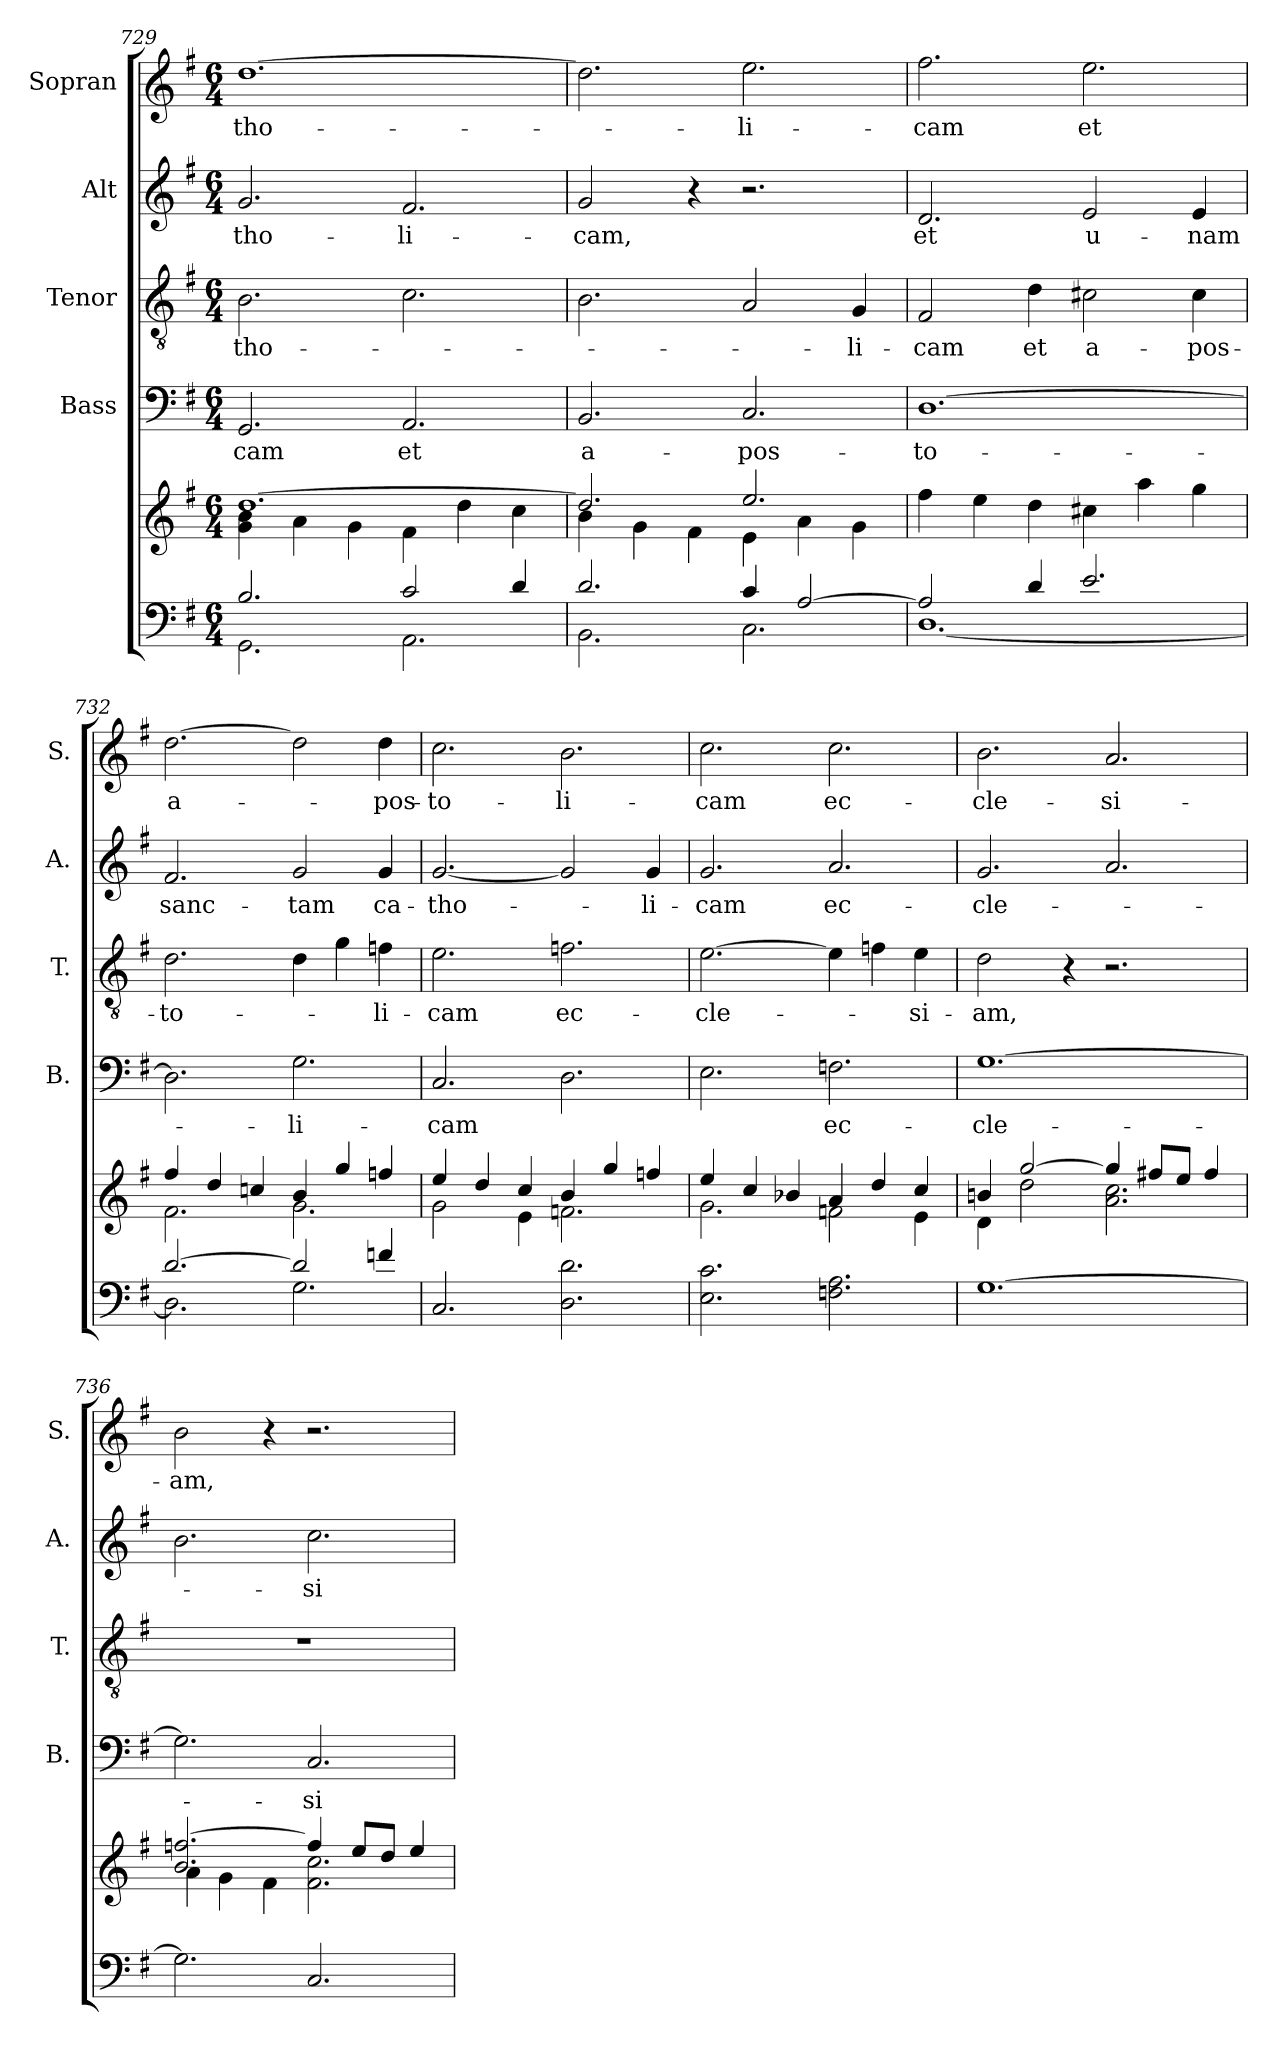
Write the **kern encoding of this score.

**kern	**kern	**kern	**text	**kern	**text	**kern	**text	**kern	**text
*part5	*part5	*part4	*part4	*part3	*part3	*part2	*part2	*part1	*part1
*staff6	*staff5	*staff4	*staff4	*staff3	*staff3	*staff2	*staff2	*staff1	*staff1
*	*	*I"Bass	*	*I"Tenor	*	*I"Alt	*	*I"Sopran	*
*	*	*I'B.	*	*I'T.	*	*I'A.	*	*I'S.	*
*clefF4	*clefG2	*clefF4	*	*clefGv2	*	*clefG2	*	*clefG2	*
*k[f#]	*k[f#]	*k[f#]	*	*k[f#]	*	*k[f#]	*	*k[f#]	*
*G:	*G:	*G:	*	*G:	*	*G:	*	*G:	*
*M6/4	*M6/4	*M6/4	*	*M6/4	*	*M6/4	*	*M6/4	*
=729	=729	=729	=729	=729	=729	=729	=729	=729	=729
*^	*^	*	*	*	*	*	*	*	*
!	!	!	!	!	!LO:LY:b	!	!LO:LY:b	!	!LO:LY:b	!	!LO:LY:b
2.B/	2.GG\	[>1.dd	4g\ 4b\	2.GG/	-cam	2.B\	-tho-	2.g/	-tho-	[1.dd	-tho-
.	.	.	4a\	.	.	.	.	.	.	.	.
.	.	.	4g\	.	.	.	.	.	.	.	.
!	!	!	!	!	!LO:LY:b	!	!	!	!LO:LY:b	!	!
2c/	2.AA\	.	4f#\	2.AA/	et	2.c\	.	2.f#/	-li-	.	.
.	.	.	4dd\	.	.	.	.	.	.	.	.
4d/	.	.	4cc\	.	.	.	.	.	.	.	.
=730	=730	=730	=730	=730	=730	=730	=730	=730	=730	=730	=730
!	!	!	!	!	!LO:LY:b	!	!	!	!LO:LY:b	!	!
2.d/	2.BB\	2.dd/]	4b\	2.BB/	a-	2.B\	.	2g/	-cam,	2.dd\]	.
.	.	.	4g\	.	.	.	.	.	.	.	.
.	.	.	4f#\	.	.	.	.	4r	.	.	.
!	!	!	!	!	!LO:LY:b	!	!	!	!	!	!LO:LY:b
4c/	2.C\	2.ee/	4e\	2.C/	-pos-	2A/	.	2.r	.	2.ee\	-li-
[>2A/	.	.	4a\	.	.	.	.	.	.	.	.
!	!	!	!	!	!	!	!LO:LY:b	!	!	!	!
.	.	.	4g\	.	.	4G/	-li-	.	.	.	.
=731	=731	=731	=731	=731	=731	=731	=731	=731	=731	=731	=731
!	!	!	!	!	!LO:LY:b	!	!LO:LY:b	!	!LO:LY:b	!	!LO:LY:b
*	*	*v	*v	*	*	*	*	*	*	*	*
2A/]	[<1.D	4ff#\	[1.D	-to-	2F#/	-cam	2.d/	et	2.ff#\	-cam
.	.	4ee\	.	.	.	.	.	.	.	.
!	!	!	!	!	!	!LO:LY:b	!	!	!	!
4d/	.	4dd\	.	.	4d\	et	.	.	.	.
!	!	!	!	!	!	!LO:LY:b	!	!LO:LY:b	!	!LO:LY:b
2.e/	.	4cc#X\	.	.	2c#X\	a-	2e/	u-	2.ee\	et
.	.	4aa\	.	.	.	.	.	.	.	.
!	!	!	!	!	!	!LO:LY:b	!	!LO:LY:b	!	!
.	.	4gg\	.	.	4c#\	-pos-	4e/	-nam	.	.
!!LO:PB:g=z
=732	=732	=732	=732	=732	=732	=732	=732	=732	=732	=732
*	*	*^	*	*	*	*	*	*	*	*
!	!	!	!	!	!	!	!LO:LY:b	!	!LO:LY:b	!	!LO:LY:b
[>2.d/	2.D\]	4ff#/	2.f#\	2.D\]	.	2.d\	-to-	2.f#/	sanc-	[2.dd\	a-
.	.	4dd/	.	.	.	.	.	.	.	.	.
.	.	4ccn/	.	.	.	.	.	.	.	.	.
!	!	!	!	!	!LO:LY:b	!	!	!	!LO:LY:b	!	!
2d/]	2.G\	4b/	2.g\	2.G\	-li-	4d\	.	2g/	-tam	2dd\]	.
.	.	4gg/	.	.	.	4g\	.	.	.	.	.
!	!	!	!	!	!	!	!LO:LY:b	!	!LO:LY:b	!	!LO:LY:b
4fn/	.	4ffn/	.	.	.	4fn\	-li-	4g/	ca-	4dd\	-pos-
*v	*v	*	*	*	*	*	*	*	*	*	*
=733	=733	=733	=733	=733	=733	=733	=733	=733	=733	=733
!	!	!	!	!LO:LY:b	!	!LO:LY:b	!	!LO:LY:b	!	!LO:LY:b
2.C/	4ee/	2g\	2.C/	-cam	2.e\	-cam	[2.g/	-tho-	2.cc\	-to-
.	4dd/	.	.	.	.	.	.	.	.	.
.	4cc/	4e\	.	.	.	.	.	.	.	.
!	!	!	!	!	!	!LO:LY:b	!	!	!	!LO:LY:b
2.D\ 2.d\	4b/	2.fn\	2.D\	.	2.fn\	ec-	2g/]	.	2.b\	-li-
.	4gg/	.	.	.	.	.	.	.	.	.
!	!	!	!	!	!	!	!	!LO:LY:b	!	!
.	4ffn/	.	.	.	.	.	4g/	-li-	.	.
=734	=734	=734	=734	=734	=734	=734	=734	=734	=734	=734
!	!	!	!	!	!	!LO:LY:b	!	!LO:LY:b	!	!LO:LY:b
2.E\ 2.c\	4ee/	2.g\	2.E\	.	[2.e\	-cle-	2.g/	-cam	2.cc\	-cam
.	4cc/	.	.	.	.	.	.	.	.	.
.	4b-X/	.	.	.	.	.	.	.	.	.
!	!	!	!	!LO:LY:b	!	!	!	!LO:LY:b	!	!LO:LY:b
2.Fn\ 2.A\	4a/	2fn\	2.Fn\	ec-	4e\]	.	2.a/	ec-	2.cc\	ec-
.	4dd/	.	.	.	4fn\	.	.	.	.	.
!	!	!	!	!	!	!LO:LY:b	!	!	!	!
.	4cc/	4e\	.	.	4e\	-si-	.	.	.	.
=735	=735	=735	=735	=735	=735	=735	=735	=735	=735	=735
!	!	!	!	!LO:LY:b	!	!LO:LY:b	!	!LO:LY:b	!	!LO:LY:b
[1.G	4bn/	4d\	[1.G	-cle-	2d\	-am,	2.g/	-cle-	2.b\	-cle-
.	[>2gg/	2dd\	.	.	.	.	.	.	.	.
.	.	.	.	.	4r	.	.	.	.	.
!	!	!	!	!	!	!	!	!	!	!LO:LY:b
.	4gg/]	2.a\ 2.cc\	.	.	2.r	.	2.a/	.	2.a/	-si-
.	8ff#X/L	.	.	.	.	.	.	.	.	.
.	8ee/J	.	.	.	.	.	.	.	.	.
.	4ff#/	.	.	.	.	.	.	.	.	.
!!LO:LB:g=z
=736	=736	=736	=736	=736	=736	=736	=736	=736	=736	=736
!	!	!	!	!	!	!	!	!	!	!LO:LY:b
2.G\]	2.b/ [>2.ffn/	4a\	2.G\]	.	1.r	.	2.b\	.	2b\	-am,
.	.	4g\	.	.	.	.	.	.	.	.
.	.	4f#\	.	.	.	.	.	.	4r	.
!	!	!	!	!LO:LY:b	!	!	!	!LO:LY:b	!	!
2.C/	4ff/]	2.f#\ 2.cc\	2.C/	-si-	.	.	2.cc\	-si-	2.r	.
.	8ee/L	.	.	.	.	.	.	.	.	.
.	8dd/J	.	.	.	.	.	.	.	.	.
.	4ee/	.	.	.	.	.	.	.	.	.
*	*v	*v	*	*	*	*	*	*	*	*
=	=	=	=	=	=	=	=	=	=
*-	*-	*-	*-	*-	*-	*-	*-	*-	*-
